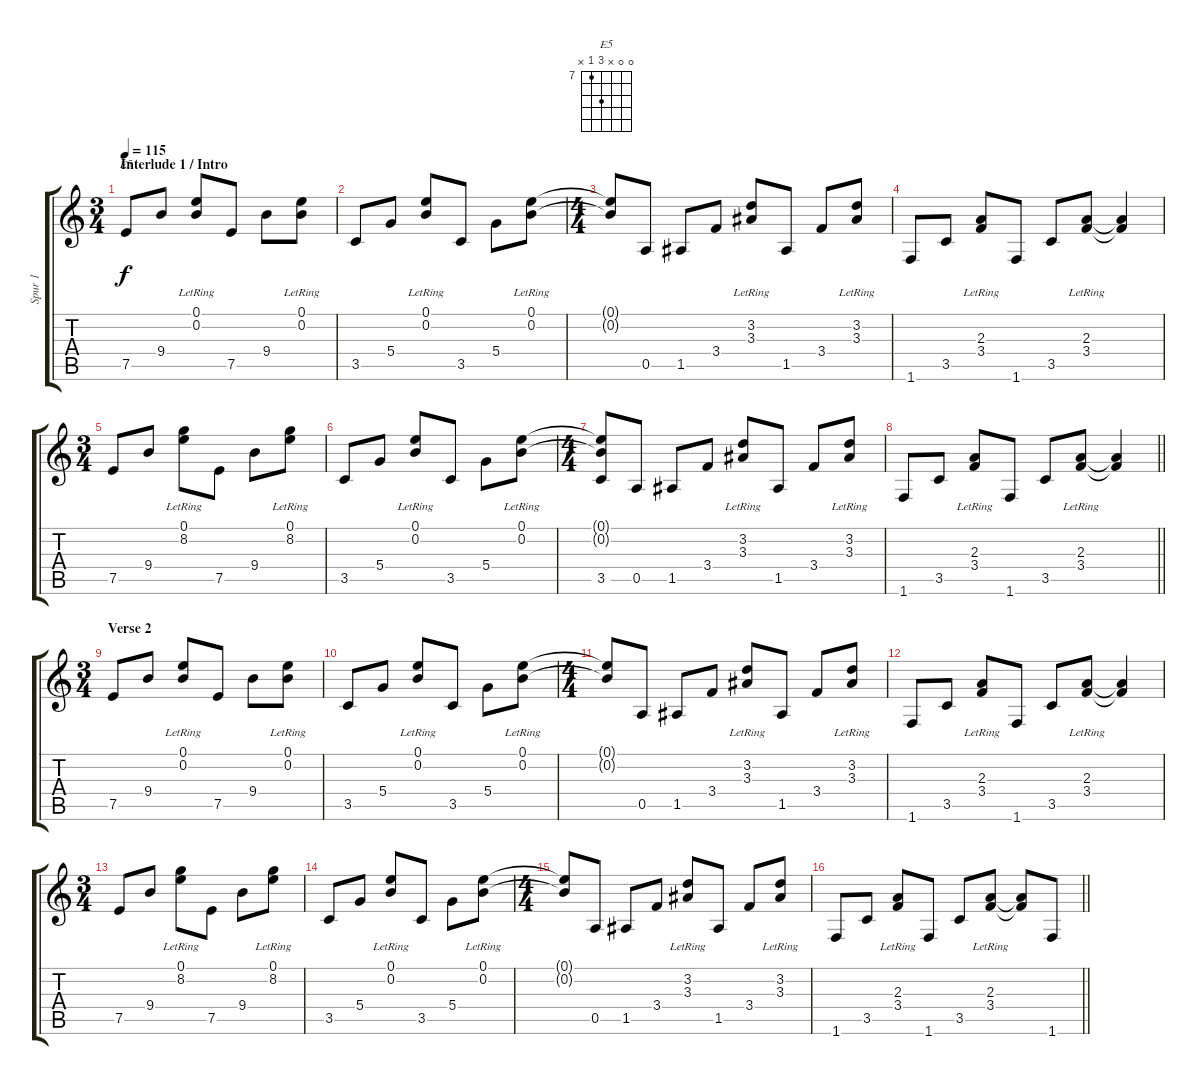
\track ("Spur 1" "Spur 1") {instrument acousticguitarsteel}
\staff {score tabs}
\tuning (E4 B3 G3 D3 A2 E2) {hide}
\chord ("E5" 0 0 x 9 7 x) {firstfret 7}
\ts (3 4)
\section ("" "Interlude 1 / Intro")
\tempo 115
\clef g2
\ks c
7.5.8{ch "E5" dy f} 9.4.8 (0.1{lr} 0.2{lr}).8 7.5.8 9.4.8 (0.1{lr} 0.2{lr}).8 |
3.5.8 5.4.8 (0.1{lr} 0.2{lr}).8 3.5.8 5.4.8 (0.1{lr} 0.2{lr}).8 |
\ts (4 4)
(0.1{t} 0.2{t}).8 0.5.8 1.5.8 3.4.8 (3.2{lr} 3.3{lr}).8 1.5.8 3.4.8 (3.2{lr} 3.3{lr}).8 |
1.6.8 3.5.8 (2.3{lr} 3.4{lr}).8 1.6.8 3.5.8 (2.3{lr} 3.4{lr}).8 (2.3{t} 3.4{t}).4 |
\ts (3 4)
7.5.8 9.4.8 (0.1{lr} 8.2{lr}).8 7.5.8 9.4.8 (0.1{lr} 8.2{lr}).8 |
3.5.8 5.4.8 (0.1{lr} 0.2{lr}).8 3.5.8 5.4.8 (0.1{lr} 0.2{lr}).8 |
\ts (4 4)
(0.1{t} 0.2{t} 3.5).8 0.5.8 1.5.8 3.4.8 (3.2{lr} 3.3{lr}).8 1.5.8 3.4.8 (3.2{lr} 3.3{lr}).8 |
\barLineRight lightlight
1.6.8 3.5.8 (2.3{lr} 3.4{lr}).8 1.6.8 3.5.8 (2.3{lr} 3.4{lr}).8 (2.3{t} 3.4{t}).4 |
\ts (3 4)
\section ("" "Verse 2")
7.5.8 9.4.8 (0.1{lr} 0.2{lr}).8 7.5.8 9.4.8 (0.1{lr} 0.2{lr}).8 |
3.5.8 5.4.8 (0.1{lr} 0.2{lr}).8 3.5.8 5.4.8 (0.1{lr} 0.2{lr}).8 |
\ts (4 4)
(0.1{t} 0.2{t}).8 0.5.8 1.5.8 3.4.8 (3.2{lr} 3.3{lr}).8 1.5.8 3.4.8 (3.2{lr} 3.3{lr}).8 |
1.6.8 3.5.8 (2.3{lr} 3.4{lr}).8 1.6.8 3.5.8 (2.3{lr} 3.4{lr}).8 (2.3{t} 3.4{t}).4 |
\ts (3 4)
7.5.8 9.4.8 (0.1{lr} 8.2{lr}).8 7.5.8 9.4.8 (0.1{lr} 8.2{lr}).8 |
3.5.8 5.4.8 (0.1{lr} 0.2{lr}).8 3.5.8 5.4.8 (0.1{lr} 0.2{lr}).8 |
\ts (4 4)
(0.1{t} 0.2{t}).8 0.5.8 1.5.8 3.4.8 (3.2{lr} 3.3{lr}).8 1.5.8 3.4.8 (3.2{lr} 3.3{lr}).8 |
\barLineRight lightlight
1.6.8 3.5.8 (2.3{lr} 3.4{lr}).8 1.6.8 3.5.8 (2.3{lr} 3.4{lr}).8 (2.3{t} 3.4{t}).8 1.6.8
